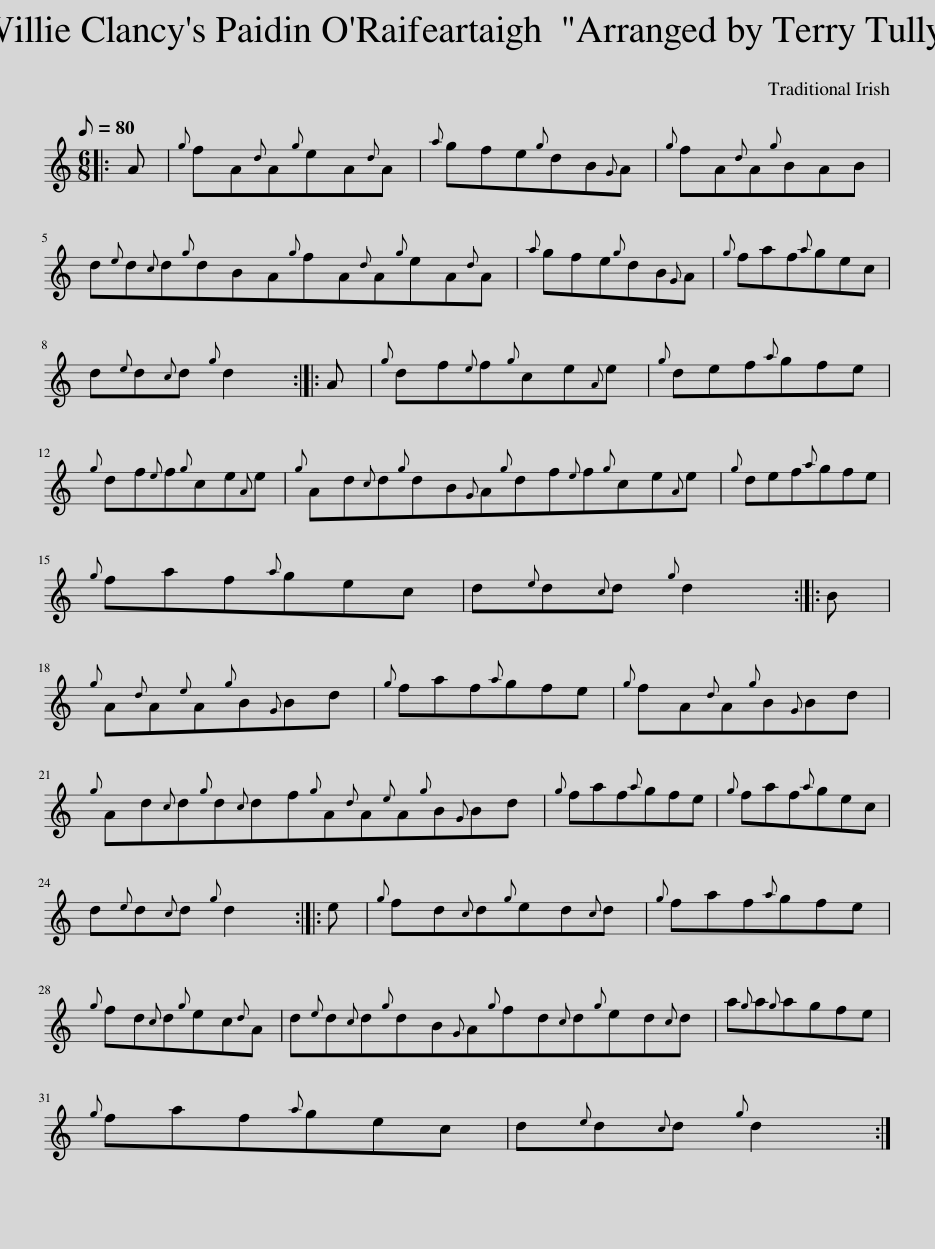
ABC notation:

X:1
L:1/8
Q:1/8=80
M:6/8
I:linebreak $
K:C
V:1 treble
V:1
|: A |{g} fA{d}A{g}eA{d}A |{a} gfe{g}dB{G}A |{g} fA{d}A{g}BAB |$ d{e}d{c}d{g}dBA{g}fA{d}A{g}eA{d}A | %5
{a} gfe{g}dB{G}A |{g} faf{a}gec |$ d{e}d{c}d{g} d2 :: A |{g} df{e}f{g}ce{A}e | %10
{g} def{a}gfe |${g} df{e}f{g}ce{A}e |{g} Ad{c}d{g}dB{G}A{g}df{e}f{g}ce{A}e |{g} def{a}gfe |${g} faf{a}gec | %15
 d{e}d{c}d{g} d2 :: B |${g} A{d}A{e}A{g}B{G}Bd |{g} faf{a}gfe |{g} fA{d}A{g}B{G}Bd |$ %20
{g} Ad{c}d{g}d{c}df{g}A{d}A{e}A{g}B{G}Bd |{g} faf{a}gfe |{g} faf{a}gec |$ d{e}d{c}d{g} d2 :: e | %25
{g} fd{c}d{g}ed{c}d |{g} faf{a}gfe |${g} fd{c}d{g}ec{d}A | d{e}d{c}d{g}dB{G}A{g}fd{c}d{g}ed{c}d | a{g}a{g}agfe |$ %30
{g} faf{a}gec | d{e}d{c}d{g} d2 :| %32
